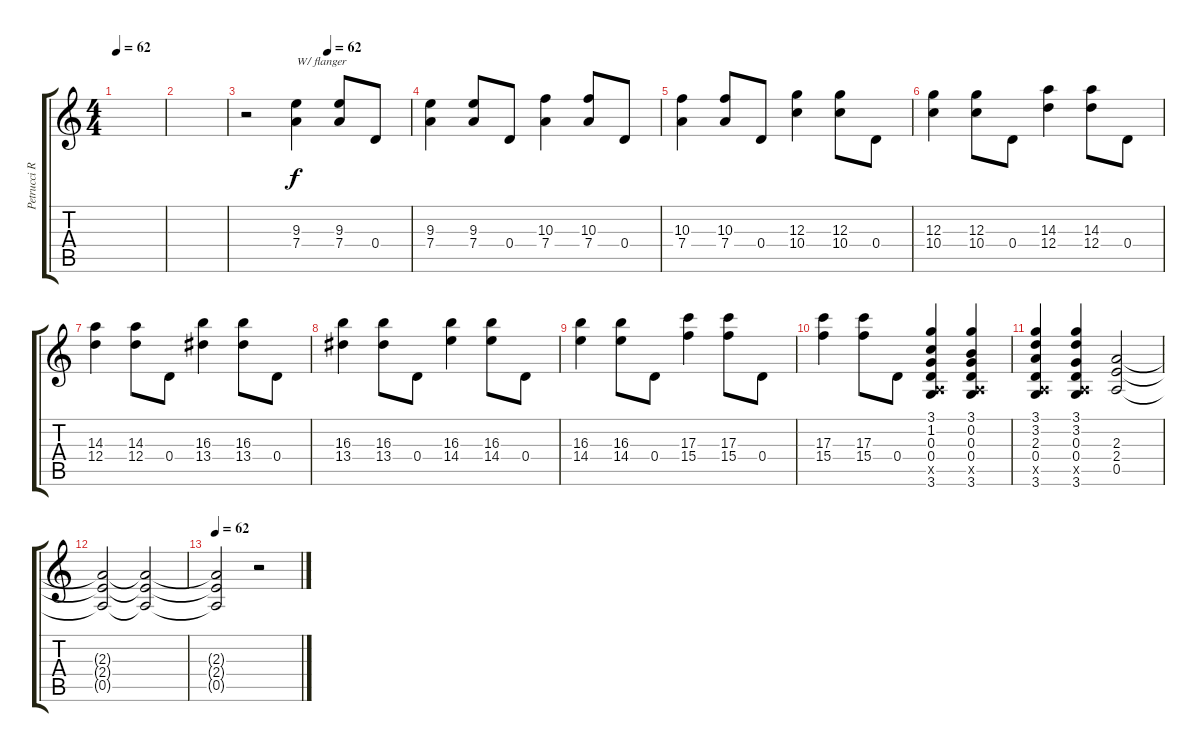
\track ("Petrucci Rythm" "Petrucci R") {instrument distortionguitar}
\staff {score tabs}
\tuning (E4 B3 G3 D3 A2 E2) {hide}
\ts (4 4)
\tempo 62
\clef g2
\ks c
|
|
\tempo (62 0.5)
r.2 (9.3 7.4).4{txt "W/ flanger" volume 8} (9.3 7.4).8 0.4.8 |
(9.3 7.4).4 (9.3 7.4).8 0.4.8 (10.3 7.4).4 (10.3 7.4).8 0.4.8 |
(10.3 7.4).4 (10.3 7.4).8 0.4.8 (12.3 10.4).4 (12.3 10.4).8 0.4.8 |
(12.3 10.4).4 (12.3 10.4).8 0.4.8 (14.3 12.4).4 (14.3 12.4).8 0.4.8 |
(14.3 12.4).4 (14.3 12.4).8 0.4.8 (16.3 13.4).4 (16.3 13.4).8 0.4.8 |
(16.3 13.4).4 (16.3 13.4).8 0.4.8 (16.3 14.4).4 (16.3 14.4).8 0.4.8 |
(16.3 14.4).4 (16.3 14.4).8 0.4.8 (17.3 15.4).4 (17.3 15.4).8 0.4.8 |
(17.3 15.4).4 (17.3 15.4).8 0.4.8 (3.1 1.2 0.3 0.4 0.5{x} 3.6).4 (3.1 0.2 0.3 0.4 0.5{x} 3.6).4 |
(3.1 3.2 2.3 0.4 0.5{x} 3.6).4 (3.1 3.2 0.3 0.4 0.5{x} 3.6).4 (2.3 2.4 0.5).2 |
(2.3{t} 2.4{t} 0.5{t}).2 (2.3{t} 2.4{t} 0.5{t}).2 |
\tempo 62
(2.3{t} 2.4{t} 0.5{t}).2 r.2
